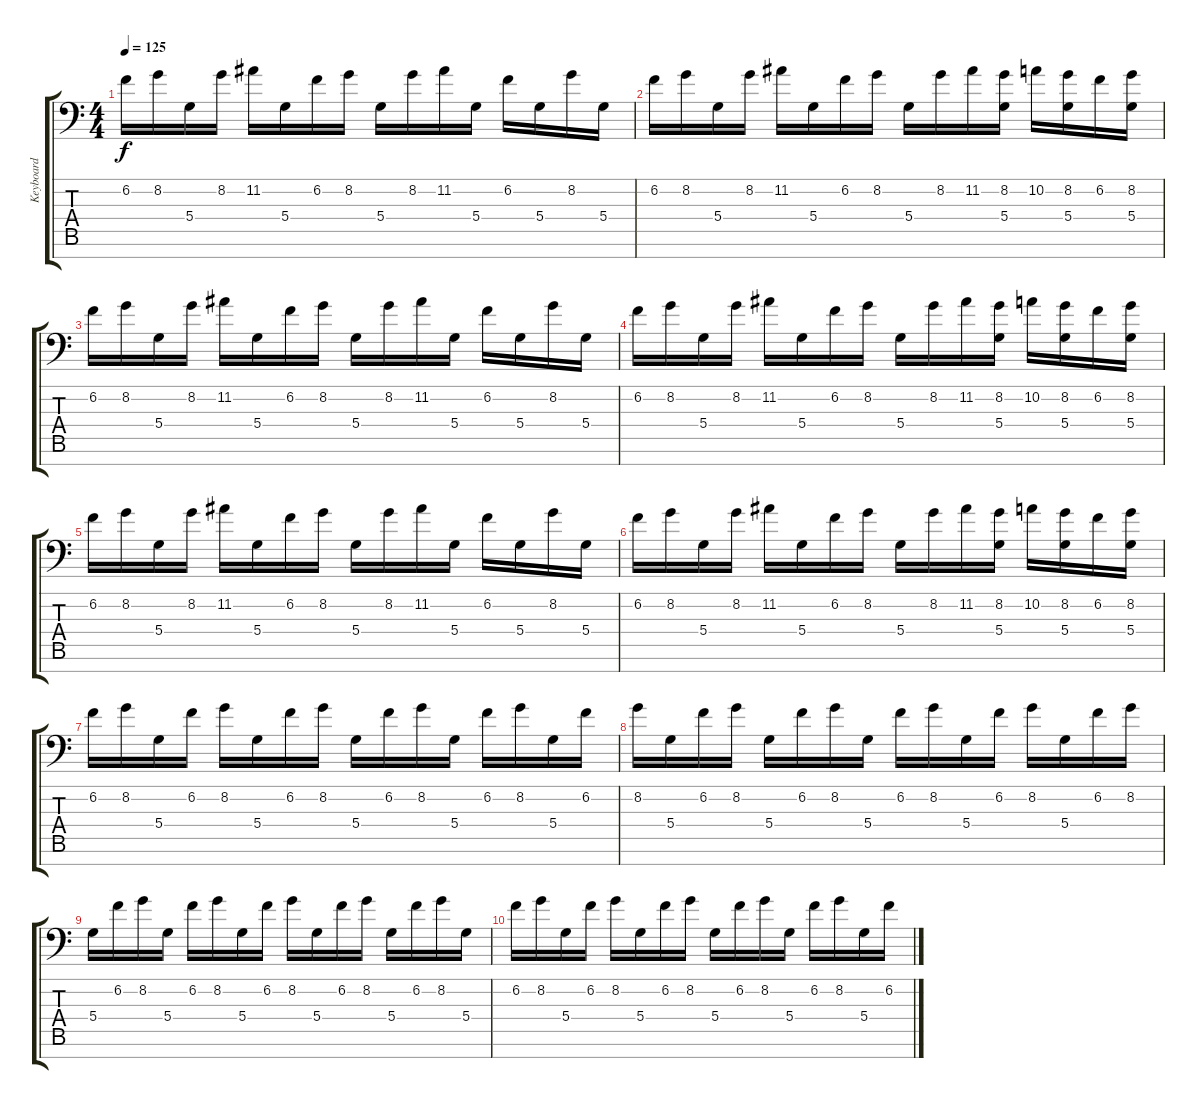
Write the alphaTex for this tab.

\track ("Keyboard" "Keyboard") {instrument synthbrass1}
\staff {score tabs}
\tuning (E4 B3 G3 D3 A2 E2 A1) {hide}
\ts (4 4)
\tempo 125
\clef f4
\ks c
6.2.16{dy f} 8.2.16 5.4.16 8.2.16 11.2.16 5.4.16 6.2.16 8.2.16 5.4.16 8.2.16 11.2.16 5.4.16 6.2.16 5.4.16 8.2.16 5.4.16 |
6.2.16 8.2.16 5.4.16 8.2.16 11.2.16 5.4.16 6.2.16 8.2.16 5.4.16 8.2.16 11.2.16 (8.2 5.4).16 10.2.16 (8.2 5.4).16 6.2.16 (8.2 5.4).16 |
6.2.16 8.2.16 5.4.16 8.2.16 11.2.16 5.4.16 6.2.16 8.2.16 5.4.16 8.2.16 11.2.16 5.4.16 6.2.16 5.4.16 8.2.16 5.4.16 |
6.2.16 8.2.16 5.4.16 8.2.16 11.2.16 5.4.16 6.2.16 8.2.16 5.4.16 8.2.16 11.2.16 (8.2 5.4).16 10.2.16 (8.2 5.4).16 6.2.16 (8.2 5.4).16 |
6.2.16 8.2.16 5.4.16 8.2.16 11.2.16 5.4.16 6.2.16 8.2.16 5.4.16 8.2.16 11.2.16 5.4.16 6.2.16 5.4.16 8.2.16 5.4.16 |
6.2.16 8.2.16 5.4.16 8.2.16 11.2.16 5.4.16 6.2.16 8.2.16 5.4.16 8.2.16 11.2.16 (8.2 5.4).16 10.2.16 (8.2 5.4).16 6.2.16 (8.2 5.4).16 |
6.2.16 8.2.16 5.4.16 6.2.16 8.2.16 5.4.16 6.2.16 8.2.16 5.4.16 6.2.16 8.2.16 5.4.16 6.2.16 8.2.16 5.4.16 6.2.16 |
8.2.16 5.4.16 6.2.16 8.2.16 5.4.16 6.2.16 8.2.16 5.4.16 6.2.16 8.2.16 5.4.16 6.2.16 8.2.16 5.4.16 6.2.16 8.2.16 |
5.4.16 6.2.16 8.2.16 5.4.16 6.2.16 8.2.16 5.4.16 6.2.16 8.2.16 5.4.16 6.2.16 8.2.16 5.4.16 6.2.16 8.2.16 5.4.16 |
6.2.16 8.2.16 5.4.16 6.2.16 8.2.16 5.4.16 6.2.16 8.2.16 5.4.16 6.2.16 8.2.16 5.4.16 6.2.16 8.2.16 5.4.16 6.2.16
